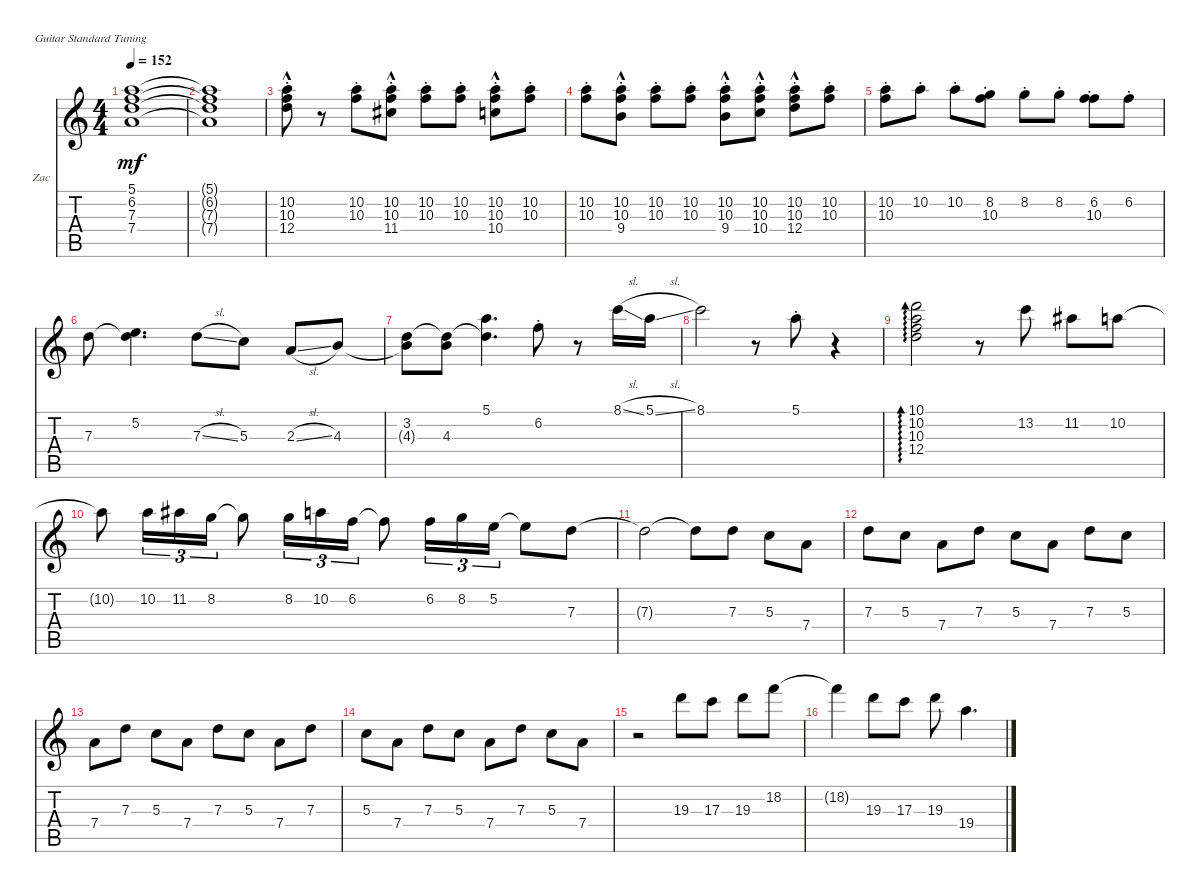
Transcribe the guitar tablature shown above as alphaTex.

\defaultSystemsLayout 4
\bracketExtendMode nobrackets
\firstSystemTrackNameOrientation horizontal
\otherSystemsTrackNameOrientation horizontal
\track ("Guitar 4 (Zac Brown)" "Zac") {instrument electricguitarclean}
\staff {score tabs}
\tuning (E4 B3 G3 D3 A2 E2)
\ts (4 4)
\tempo 152
\clef g2
\scale
0.333333
\ks c
(7.4{t} 7.3{t} 6.2{t} 5.1{t}).1{dy mf} |
\scale
0.333333 (7.4{t} 7.3{t} 6.2{t} 5.1{t}).1 |
\scale
0.333333 (10.2{st} 10.3{st} 12.4{hac st}).8 r.8 (10.2{st} 10.3{st}).8 (10.3{st} 10.2{st} 11.4{hac st}).8 (10.2{st} 10.3{st}).8 (10.2{st} 10.3{st}).8 (10.3{st} 10.2{st} 10.4{hac st}).8 (10.2{st} 10.3{st}).8 |
\scale
0.333333 (10.2{st} 10.3{st}).8 (10.3{st} 10.2{st} 9.4{hac st}).8 (10.2{st} 10.3{st}).8 (10.2{st} 10.3{st}).8 (10.3{st} 10.2{st} 9.4{hac st}).8 (10.3{st} 10.2{st} 10.4{hac st}).8 (10.2{st} 10.3{st} 12.4{hac st}).8 (10.3{st} 10.2{st}).8 |
\scale
0.333333 (10.2{st} 10.3{st}).8 10.2{st}.8 10.2{st}.8 (8.2{st} 10.3{st}).8 8.2{st}.8 8.2{st}.8 (6.2{st} 10.3{st}).8 6.2{st}.8 |
\scale
0.333333 7.3.8 (5.2 7.3{t}).4{d} 7.3{sl}.8 5.3.8 2.3{sl}.8 4.3.8 |
\scale
0.333333 (3.2 4.3{t}).8 (4.3 3.2{t}).8 (5.1 3.2{t}).4{d} 6.2{st}.8 r.8 8.1{sl}.16 5.1{sl}.16 |
\scale
0.333333 8.1.2 r.8 5.1{st}.8 r.4 |
\scale
0.333333 (12.4 10.3 10.2 10.1).2{ad 0} r.8 13.2.8 11.2.8 10.2.8 |
\scale
0.333333 10.2{t}.8 10.2.16{tu (3 2)} 11.2.16{tu (3 2)} 8.2.16{tu (3 2)} 8.2{t}.8 8.2.16{tu (3 2)} 10.2.16{tu (3 2)} 6.2.16{tu (3 2)} 6.2{t}.8 6.2.16{tu (3 2)} 8.2.16{tu (3 2)} 5.2.16{tu (3 2)} 5.2{t}.8 7.3.8 |
\scale
0.333333 7.3{t}.2 7.3{t}.8 7.3.8 5.3.8 7.4.8 |
\scale
0.333333 7.3.8 5.3.8 7.4.8 7.3.8 5.3.8 7.4.8 7.3.8 5.3.8 |
\scale
0.333333 7.4.8 7.3.8 5.3.8 7.4.8 7.3.8 5.3.8 7.4.8 7.3.8 |
\scale
0.333333 5.3.8 7.4.8 7.3.8 5.3.8 7.4.8 7.3.8 5.3.8 7.4.8 |
\scale
0.333333 r.2 19.3.8 17.3.8 19.3.8 18.2.8 |
\scale
0.333333 18.2{t}.4 19.3.8 17.3.8 19.3.8 19.4.4{d}
